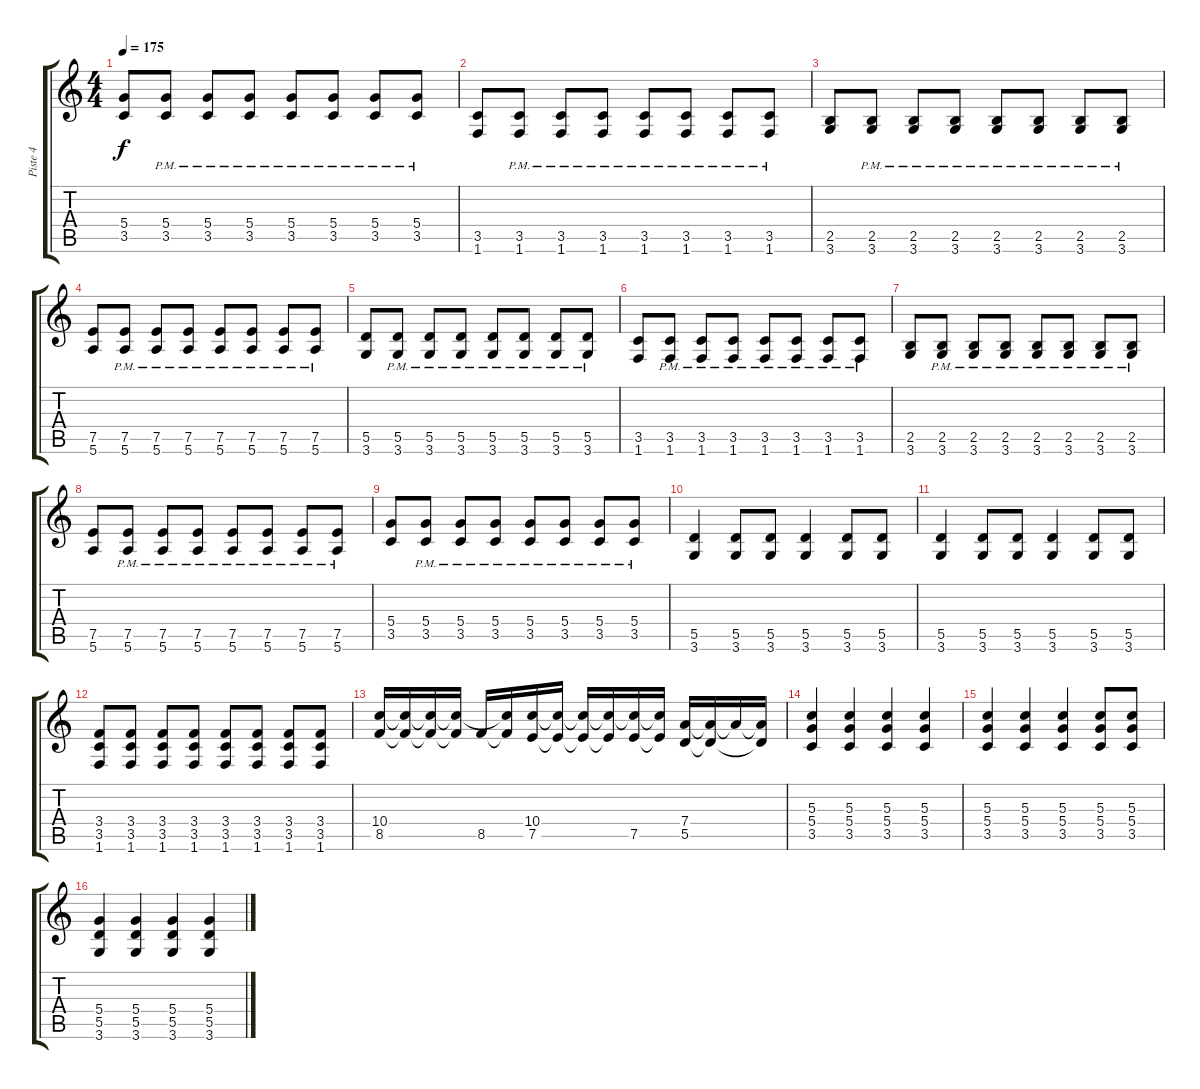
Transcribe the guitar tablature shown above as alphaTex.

\track ("Piste 4" "Piste 4") {instrument overdrivenguitar}
\staff {score tabs}
\tuning (E4 B3 G3 D3 A2 E2) {hide}
\ts (4 4)
\tempo 175
\clef g2
\ks c
(5.4 3.5).8{dy f} (5.4{pm} 3.5{pm}).8 (5.4{pm} 3.5{pm}).8 (5.4{pm} 3.5{pm}).8 (5.4{pm} 3.5{pm}).8 (5.4{pm} 3.5{pm}).8 (5.4{pm} 3.5{pm}).8 (5.4{pm} 3.5{pm}).8 |
(3.5 1.6).8 (3.5{pm} 1.6{pm}).8 (3.5{pm} 1.6{pm}).8 (3.5{pm} 1.6{pm}).8 (3.5{pm} 1.6{pm}).8 (3.5{pm} 1.6{pm}).8 (3.5{pm} 1.6{pm}).8 (3.5{pm} 1.6{pm}).8 |
(2.5 3.6).8 (2.5{pm} 3.6{pm}).8 (2.5{pm} 3.6{pm}).8 (2.5{pm} 3.6{pm}).8 (2.5{pm} 3.6{pm}).8 (2.5{pm} 3.6{pm}).8 (2.5{pm} 3.6{pm}).8 (2.5{pm} 3.6{pm}).8 |
(7.5 5.6).8 (7.5{pm} 5.6{pm}).8 (7.5{pm} 5.6{pm}).8 (7.5{pm} 5.6{pm}).8 (7.5{pm} 5.6{pm}).8 (7.5{pm} 5.6{pm}).8 (7.5{pm} 5.6{pm}).8 (7.5{pm} 5.6{pm}).8 |
(5.5 3.6).8 (5.5{pm} 3.6{pm}).8 (5.5{pm} 3.6{pm}).8 (5.5{pm} 3.6{pm}).8 (5.5{pm} 3.6{pm}).8 (5.5{pm} 3.6{pm}).8 (5.5{pm} 3.6{pm}).8 (5.5{pm} 3.6{pm}).8 |
(3.5 1.6).8 (3.5{pm} 1.6{pm}).8 (3.5{pm} 1.6{pm}).8 (3.5{pm} 1.6{pm}).8 (3.5{pm} 1.6{pm}).8 (3.5{pm} 1.6{pm}).8 (3.5{pm} 1.6{pm}).8 (3.5{pm} 1.6{pm}).8 |
(2.5 3.6).8 (2.5{pm} 3.6{pm}).8 (2.5{pm} 3.6{pm}).8 (2.5{pm} 3.6{pm}).8 (2.5{pm} 3.6{pm}).8 (2.5{pm} 3.6{pm}).8 (2.5{pm} 3.6{pm}).8 (2.5{pm} 3.6{pm}).8 |
(7.5 5.6).8 (7.5{pm} 5.6{pm}).8 (7.5{pm} 5.6{pm}).8 (7.5{pm} 5.6{pm}).8 (7.5{pm} 5.6{pm}).8 (7.5{pm} 5.6{pm}).8 (7.5{pm} 5.6{pm}).8 (7.5{pm} 5.6{pm}).8 |
(5.4 3.5).8 (5.4{pm} 3.5{pm}).8 (5.4{pm} 3.5{pm}).8 (5.4{pm} 3.5{pm}).8 (5.4{pm} 3.5{pm}).8 (5.4{pm} 3.5{pm}).8 (5.4{pm} 3.5{pm}).8 (5.4{pm} 3.5{pm}).8 |
(5.5 3.6).4 (5.5 3.6).8 (5.5 3.6).8 (5.5 3.6).4 (5.5 3.6).8 (5.5 3.6).8 |
(5.5 3.6).4 (5.5 3.6).8 (5.5 3.6).8 (5.5 3.6).4 (5.5 3.6).8 (5.5 3.6).8 |
(3.4 3.5 1.6).8 (3.4 3.5 1.6).8 (3.4 3.5 1.6).8 (3.4 3.5 1.6).8 (3.4 3.5 1.6).8 (3.4 3.5 1.6).8 (3.4 3.5 1.6).8 (3.4 3.5 1.6).8 |
(10.4 8.5).16 (10.4{t} 8.5{t}).16 (10.4{t} 8.5{t}).16 (10.4{t} 8.5{t}).16 8.5.16 (10.4{t} 8.5{t}).16 (10.4 7.5).16 (10.4{t} 7.5{t}).16 (10.4{t} 7.5{t}).16 (10.4{t} 7.5{t}).16 (10.4{t} 7.5).16 (10.4{t} 7.5{t}).16 (7.4 5.5).16 (7.4{t} 5.5{t}).16 7.4{t}.16 (7.4{t} 5.5{t}).16 |
(5.3 5.4 3.5).4 (5.3 5.4 3.5).4 (5.3 5.4 3.5).4 (5.3 5.4 3.5).4 |
(5.3 5.4 3.5).4 (5.3 5.4 3.5).4 (5.3 5.4 3.5).4 (5.3 5.4 3.5).8 (5.3 5.4 3.5).8 |
(5.4 5.5 3.6).4 (5.4 5.5 3.6).4 (5.4 5.5 3.6).4 (5.4 5.5 3.6).4
